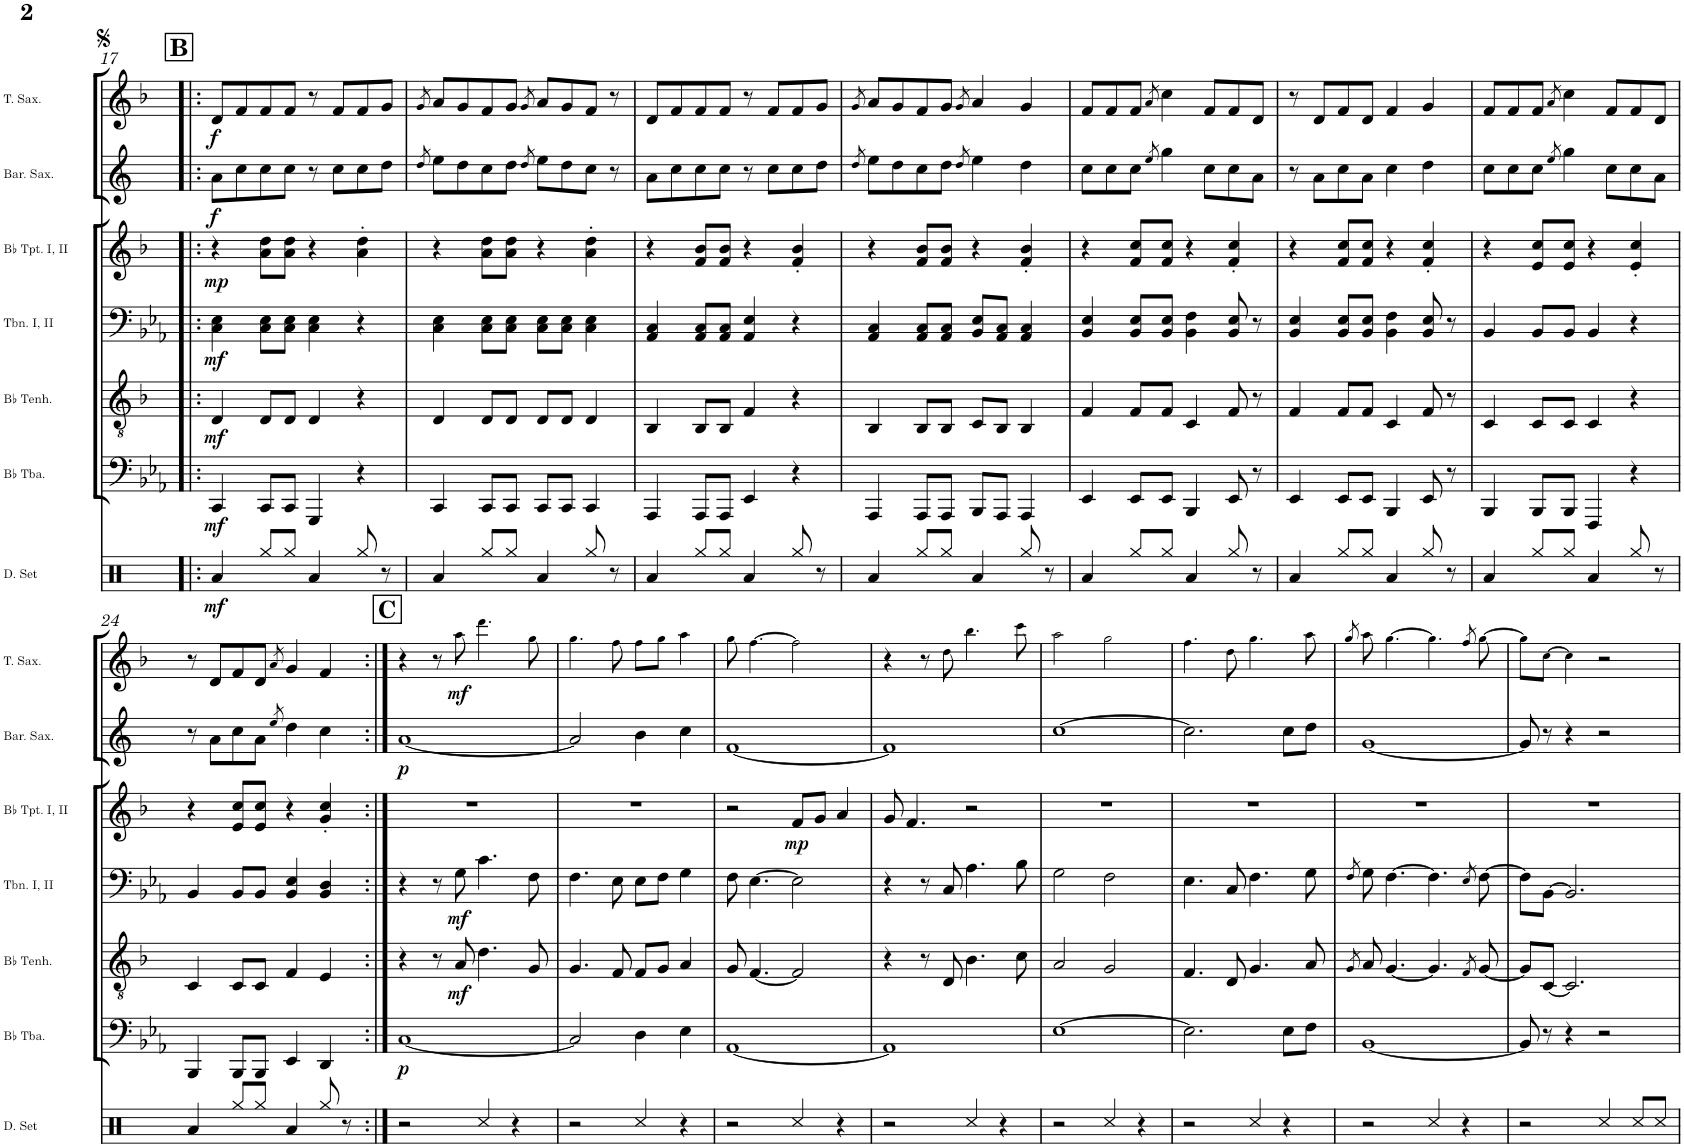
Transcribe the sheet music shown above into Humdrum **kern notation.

**kern	**dynam	**kern	**dynam	**kern	**dynam	**kern	**dynam	**kern	**dynam	**kern	**dynam	**kern	**dynam
*part7	*part7	*part6	*part6	*part5	*part5	*part4	*part4	*part3	*part3	*part2	*part2	*part1	*part1
*staff7	*staff7	*staff6	*staff6	*staff5	*staff5	*staff4	*staff4	*staff3	*staff3	*staff2	*staff2	*staff1	*staff1
*I"Drumset	*	*I"Bb Tuba	*	*I"Bb Tenorhorn	*	*I"Trombone I, II	*	*I"Bb Trumpet I, II	*	*I"Baritone Saxophone	*	*I"Tenor Saxophone	*
*I'D. Set	*	*I'Bb Tba.	*	*I'Bb Tenh.	*	*I'Tbn. I, II	*	*I'Bb Tpt. I, II	*	*I'Bar. Sax.	*	*I'T. Sax.	*
!!LO:PB:g=z
*clefX	*	*clefF4	*	*clefGv2	*	*clefF4	*	*clefG2	*	*clefG2	*	*clefG2	*
*	*	*	*	*Trd1c2	*	*	*	*Trd1c2	*	*Trd12c21	*	*Trd8c14	*
*k[]	*	*k[b-e-a-]	*	*k[b-]	*	*k[b-e-a-]	*	*k[b-]	*	*k[]	*	*k[b-]	*
*M2/2	*	*M2/2	*	*M2/2	*	*M2/2	*	*M2/2	*	*M2/2	*	*M2/2	*
*met(c|)	*	*met(c|)	*	*met(c|)	*	*met(c|)	*	*met(c|)	*	*met(c|)	*	*met(c|)	*
!!LO:REH:place=s1:a:B:cj:fs=14:t=B
=17!|:	=17!|:	=17!|:	=17!|:	=17!|:	=17!|:	=17!|:	=17!|:	=17!|:	=17!|:	=17!|:	=17!|:	=17!|:	=17!|:
!	!LO:DY:b	!	!LO:DY:b	!	!LO:DY:b	!	!LO:DY:b	!	!LO:DY:b	!	!LO:DY:b	!	!LO:DY:b
4Ra/	mf	4CC/	mf	4D/	mf	4C\ 4E-\	mf	4r	mp	8a\L	f	8d/L	f
.	.	.	.	.	.	.	.	.	.	8cc\	.	8f/	.
8Rgg/L	.	8CC/L	.	8D/L	.	8C\ 8E-\L	.	8a\ 8dd\L	.	8cc\	.	8f/	.
8Rgg/J	.	8CC/J	.	8D/J	.	8C\ 8E-\J	.	8a\ 8dd\J	.	8cc\J	.	8f/J	.
4Ra/	.	4GGG/	.	4D/	.	4C\ 4E-\	.	4r	.	8r	.	8r	.
.	.	.	.	.	.	.	.	.	.	8cc\L	.	8f/L	.
8Rgg/	.	4r	.	4r	.	4r	.	4a\' 4dd\'	.	8cc\	.	8f/	.
8r	.	.	.	.	.	.	.	.	.	8dd\J	.	8g/J	.
=18	=18	=18	=18	=18	=18	=18	=18	=18	=18	=18	=18	=18	=18
.	.	.	.	.	.	.	.	.	.	8qdd/	.	8qg/	.
4Ra/	.	4CC/	.	4D/	.	4C\ 4E-\	.	4r	.	8ee\L	.	8a/L	.
.	.	.	.	.	.	.	.	.	.	8dd\	.	8g/	.
8Rgg/L	.	8CC/L	.	8D/L	.	8C\ 8E-\L	.	8a\ 8dd\L	.	8cc\	.	8f/	.
8Rgg/J	.	8CC/J	.	8D/J	.	8C\ 8E-\J	.	8a\ 8dd\J	.	8dd\J	.	8g/J	.
.	.	.	.	.	.	.	.	.	.	8qdd/	.	8qg/	.
4Ra/	.	8CC/L	.	8D/L	.	8C\ 8E-\L	.	4r	.	8ee\L	.	8a/L	.
.	.	8CC/J	.	8D/J	.	8C\ 8E-\J	.	.	.	8dd\	.	8g/	.
8Rgg/	.	4CC/	.	4D/	.	4C\ 4E-\	.	4a\' 4dd\'	.	8cc\J	.	8f/J	.
8r	.	.	.	.	.	.	.	.	.	8r	.	8r	.
=19	=19	=19	=19	=19	=19	=19	=19	=19	=19	=19	=19	=19	=19
4Ra/	.	4AAA-/	.	4BB-/	.	4AA-/ 4C/	.	4r	.	8a\L	.	8d/L	.
.	.	.	.	.	.	.	.	.	.	8cc\	.	8f/	.
8Rgg/L	.	8AAA-/L	.	8BB-/L	.	8AA-/ 8C/L	.	8f/ 8b-/L	.	8cc\	.	8f/	.
8Rgg/J	.	8AAA-/J	.	8BB-/J	.	8AA-/ 8C/J	.	8f/ 8b-/J	.	8cc\J	.	8f/J	.
4Ra/	.	4EE-/	.	4F/	.	4AA-/ 4E-/	.	4r	.	8r	.	8r	.
.	.	.	.	.	.	.	.	.	.	8cc\L	.	8f/L	.
8Rgg/	.	4r	.	4r	.	4r	.	4f/' 4b-/'	.	8cc\	.	8f/	.
8r	.	.	.	.	.	.	.	.	.	8dd\J	.	8g/J	.
=20	=20	=20	=20	=20	=20	=20	=20	=20	=20	=20	=20	=20	=20
.	.	.	.	.	.	.	.	.	.	8qdd/	.	8qg/	.
4Ra/	.	4AAA-/	.	4BB-/	.	4AA-/ 4C/	.	4r	.	8ee\L	.	8a/L	.
.	.	.	.	.	.	.	.	.	.	8dd\	.	8g/	.
8Rgg/L	.	8AAA-/L	.	8BB-/L	.	8AA-/ 8C/L	.	8f/ 8b-/L	.	8cc\	.	8f/	.
8Rgg/J	.	8AAA-/J	.	8BB-/J	.	8AA-/ 8C/J	.	8f/ 8b-/J	.	8dd\J	.	8g/J	.
.	.	.	.	.	.	.	.	.	.	8qdd/	.	8qg/	.
4Ra/	.	8BBB-/L	.	8C/L	.	8BB-/ 8E-/L	.	4r	.	4ee\	.	4a/	.
.	.	8AAA-/J	.	8BB-/J	.	8AA-/ 8C/J	.	.	.	.	.	.	.
8Rgg/	.	4AAA-/	.	4BB-/	.	4AA-/ 4C/	.	4f/' 4b-/'	.	4dd\	.	4g/	.
8r	.	.	.	.	.	.	.	.	.	.	.	.	.
=21	=21	=21	=21	=21	=21	=21	=21	=21	=21	=21	=21	=21	=21
4Ra/	.	4EE-/	.	4F/	.	4BB-/ 4E-/	.	4r	.	8cc\L	.	8f/L	.
.	.	.	.	.	.	.	.	.	.	8cc\	.	8f/	.
8Rgg/L	.	8EE-/L	.	8F/L	.	8BB-/ 8E-/L	.	8f/ 8cc/L	.	8cc\J	.	8f/J	.
.	.	.	.	.	.	.	.	.	.	8qee/	.	8qa/	.
8Rgg/J	.	8EE-/J	.	8F/J	.	8BB-/ 8E-/J	.	8f/ 8cc/J	.	4gg\	.	4cc\	.
4Ra/	.	4BBB-/	.	4C/	.	4BB-\ 4F\	.	4r	.	.	.	.	.
.	.	.	.	.	.	.	.	.	.	8cc\L	.	8f/L	.
8Rgg/	.	8EE-/	.	8F/	.	8BB-/ 8E-/	.	4f/' 4cc/'	.	8cc\	.	8f/	.
8r	.	8r	.	8r	.	8r	.	.	.	8a\J	.	8d/J	.
=22	=22	=22	=22	=22	=22	=22	=22	=22	=22	=22	=22	=22	=22
4Ra/	.	4EE-/	.	4F/	.	4BB-/ 4E-/	.	4r	.	8r	.	8r	.
.	.	.	.	.	.	.	.	.	.	8a\L	.	8d/L	.
8Rgg/L	.	8EE-/L	.	8F/L	.	8BB-/ 8E-/L	.	8f/ 8cc/L	.	8cc\	.	8f/	.
8Rgg/J	.	8EE-/J	.	8F/J	.	8BB-/ 8E-/J	.	8f/ 8cc/J	.	8a\J	.	8d/J	.
4Ra/	.	4BBB-/	.	4C/	.	4BB-\ 4F\	.	4r	.	4cc\	.	4f/	.
8Rgg/	.	8EE-/	.	8F/	.	8BB-/ 8E-/	.	4f/' 4cc/'	.	4dd\	.	4g/	.
8r	.	8r	.	8r	.	8r	.	.	.	.	.	.	.
=23	=23	=23	=23	=23	=23	=23	=23	=23	=23	=23	=23	=23	=23
4Ra/	.	4BBB-/	.	4C/	.	4BB-/	.	4r	.	8cc\L	.	8f/L	.
.	.	.	.	.	.	.	.	.	.	8cc\	.	8f/	.
8Rgg/L	.	8BBB-/L	.	8C/L	.	8BB-/L	.	8e/ 8cc/L	.	8cc\J	.	8f/J	.
.	.	.	.	.	.	.	.	.	.	8qee/	.	8qa/	.
8Rgg/J	.	8BBB-/J	.	8C/J	.	8BB-/J	.	8e/ 8cc/J	.	4gg\	.	4cc\	.
4Ra/	.	4FFF/	.	4C/	.	4BB-/	.	4r	.	.	.	.	.
.	.	.	.	.	.	.	.	.	.	8cc\L	.	8f/L	.
8Rgg/	.	4r	.	4r	.	4r	.	4e/' 4cc/'	.	8cc\	.	8f/	.
8r	.	.	.	.	.	.	.	.	.	8a\J	.	8d/J	.
!!LO:LB:g=z
=24	=24	=24	=24	=24	=24	=24	=24	=24	=24	=24	=24	=24	=24
4Ra/	.	4BBB-/	.	4C/	.	4BB-/	.	4r	.	8r	.	8r	.
.	.	.	.	.	.	.	.	.	.	8a\L	.	8d/L	.
8Rgg/L	.	8BBB-/L	.	8C/L	.	8BB-/L	.	8e/ 8cc/L	.	8cc\	.	8f/	.
8Rgg/J	.	8BBB-/J	.	8C/J	.	8BB-/J	.	8e/ 8cc/J	.	8a\J	.	8d/J	.
.	.	.	.	.	.	.	.	.	.	8qee/	.	8qa/	.
4Ra/	.	4EE-/	.	4F/	.	4BB-/ 4E-/	.	4r	.	4dd\	.	4g/	.
8Rgg/	.	4DD/	.	4E/	.	4BB-/ 4D/	.	4g/' 4cc/'	.	4cc\	.	4f/	.
8r	.	.	.	.	.	.	.	.	.	.	.	.	.
!!LO:REH:place=s1:a:B:cj:fs=14:t=C
=25:|!	=25:|!	=25:|!	=25:|!	=25:|!	=25:|!	=25:|!	=25:|!	=25:|!	=25:|!	=25:|!	=25:|!	=25:|!	=25:|!
!	!	!	!LO:DY:b	!	!	!	!	!	!	!	!LO:DY:b	!	!
2r	.	[1C	p	4r	.	4r	.	1r	.	[1a	p	4r	.
.	.	.	.	8r	.	8r	.	.	.	.	.	8r	.
!	!	!	!	!	!LO:DY:b	!	!LO:DY:b	!	!	!	!	!	!LO:DY:b
.	.	.	.	8A/	mf	8G\	mf	.	.	.	.	8aa!\	mf
4Rcc/	.	.	.	4.d\	.	4.c\	.	.	.	.	.	4.ddd!\	.
4r	.	.	.	.	.	.	.	.	.	.	.	.	.
.	.	.	.	8G/	.	8F\	.	.	.	.	.	8gg!\	.
=26	=26	=26	=26	=26	=26	=26	=26	=26	=26	=26	=26	=26	=26
2r	.	2C/]	.	4.G/	.	4.F\	.	1r	.	2a/]	.	4.gg!\	.
.	.	.	.	8F/	.	8E-\	.	.	.	.	.	8ff!\	.
4Rcc/	.	4D\	.	8F/L	.	8E-\L	.	.	.	4b\	.	8ff!\L	.
.	.	.	.	8G/J	.	8F\J	.	.	.	.	.	8gg!\J	.
4r	.	4E-\	.	4A/	.	4G\	.	.	.	4cc\	.	4aa!\	.
=27	=27	=27	=27	=27	=27	=27	=27	=27	=27	=27	=27	=27	=27
2r	.	[1AA-	.	8G/	.	8F\	.	2r	.	[1f	.	8gg!\	.
.	.	.	.	[4.F/	.	[4.E-\	.	.	.	.	.	[4.ff!\	.
!	!	!	!	!	!	!	!	!	!LO:DY:b	!	!	!	!
4Rcc/	.	.	.	2F/]	.	2E-\]	.	8f/L	mp	.	.	2ff!\]	.
.	.	.	.	.	.	.	.	8g/J	.	.	.	.	.
4r	.	.	.	.	.	.	.	4a/	.	.	.	.	.
=28	=28	=28	=28	=28	=28	=28	=28	=28	=28	=28	=28	=28	=28
2r	.	1AA-]	.	4r	.	4r	.	8g/	.	1f]	.	4r	.
.	.	.	.	.	.	.	.	4.f/	.	.	.	.	.
.	.	.	.	8r	.	8r	.	.	.	.	.	8r	.
.	.	.	.	8D/	.	8C/	.	.	.	.	.	8dd!\	.
4Rcc/	.	.	.	4.B-\	.	4.A-\	.	2r	.	.	.	4.bb-!\	.
4r	.	.	.	.	.	.	.	.	.	.	.	.	.
.	.	.	.	8c\	.	8B-\	.	.	.	.	.	8ccc!\	.
=29	=29	=29	=29	=29	=29	=29	=29	=29	=29	=29	=29	=29	=29
2r	.	[1E-	.	2A/	.	2G\	.	1r	.	[1cc	.	2aa!\	.
4Rcc/	.	.	.	2G/	.	2F\	.	.	.	.	.	2gg!\	.
4r	.	.	.	.	.	.	.	.	.	.	.	.	.
=30	=30	=30	=30	=30	=30	=30	=30	=30	=30	=30	=30	=30	=30
2r	.	2.E-\]	.	4.F/	.	4.E-\	.	1r	.	2.cc\]	.	4.ff!\	.
.	.	.	.	8D/	.	8C/	.	.	.	.	.	8dd!\	.
4Rcc/	.	.	.	4.G/	.	4.F\	.	.	.	.	.	4.gg!\	.
4r	.	8E-\L	.	.	.	.	.	.	.	8cc\L	.	.	.
.	.	8F\J	.	8A/	.	8G\	.	.	.	8dd\J	.	8aa!\	.
=31	=31	=31	=31	=31	=31	=31	=31	=31	=31	=31	=31	=31	=31
.	.	.	.	8qG/	.	8qF/	.	.	.	.	.	8qgg/	.
2r	.	[1BB-	.	8A/	.	8G\	.	1r	.	[1g	.	8aa!\	.
.	.	.	.	[4.G/	.	[4.F\	.	.	.	.	.	[4.gg!\	.
4Rcc/	.	.	.	4.G/]	.	4.F\]	.	.	.	.	.	4.gg!\]	.
4r	.	.	.	.	.	.	.	.	.	.	.	.	.
.	.	.	.	8qF/	.	8qE-/	.	.	.	.	.	8qff/	.
.	.	.	.	[8G/	.	[8F\	.	.	.	.	.	[8gg!\	.
=32	=32	=32	=32	=32	=32	=32	=32	=32	=32	=32	=32	=32	=32
2r	.	8BB-/]	.	8G/L]	.	8F\L]	.	1r	.	8g/]	.	8gg!\L]	.
.	.	8r	.	[8C/J	.	[8BB-\J	.	.	.	8r	.	[8cc!\J	.
.	.	4r	.	2.C/]	.	2.BB-/]	.	.	.	4r	.	4cc!\]	.
4Rcc/	.	2r	.	.	.	.	.	.	.	2r	.	2r	.
8Rcc/L	.	.	.	.	.	.	.	.	.	.	.	.	.
8Rcc/J	.	.	.	.	.	.	.	.	.	.	.	.	.
=	=	=	=	=	=	=	=	=	=	=	=	=	=
*-	*-	*-	*-	*-	*-	*-	*-	*-	*-	*-	*-	*-	*-
